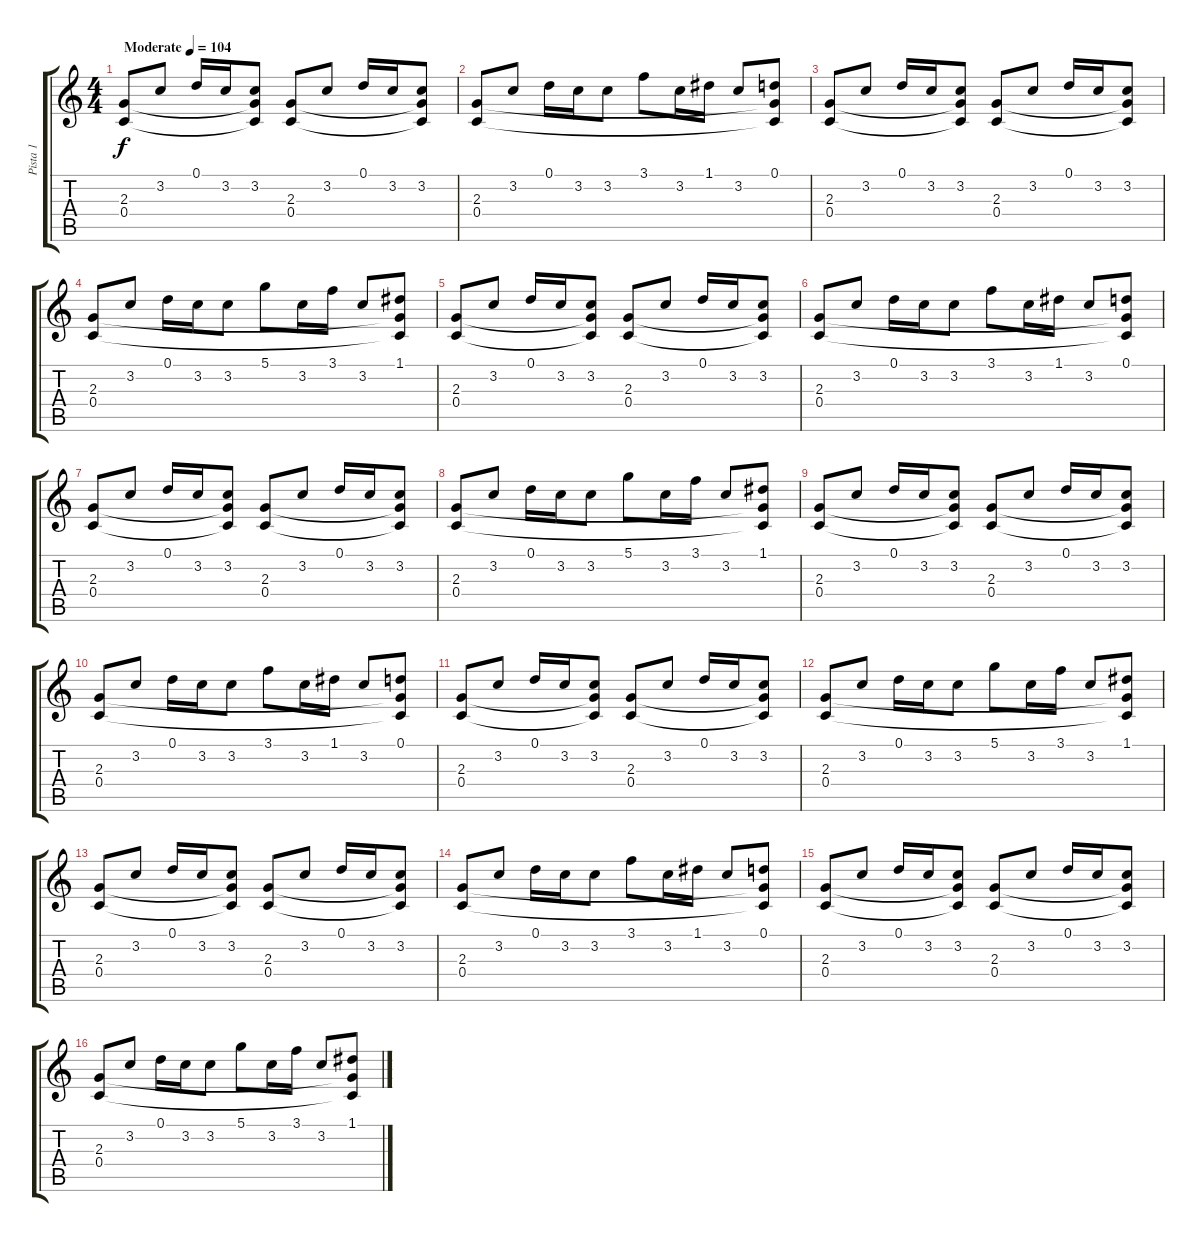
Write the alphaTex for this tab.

\track ("Pista 1" "Pista 1") {instrument electricguitarclean}
\staff {score tabs}
\tuning (D4 A3 F3 C3 G2 D2) {hide}
\ts (4 4)
\tempo (104 "Moderate")
\clef g2
\ks c
(2.3 0.4).8{dy f instrument electricguitarclean} 3.2.8 0.1.16 3.2.16 (3.2 2.3{t} 0.4{t}).8 (2.3 0.4).8 3.2.8 0.1.16 3.2.16 (3.2 2.3{t} 0.4{t}).8 |
(2.3 0.4).8 3.2.8 0.1.16 3.2.16 3.2.8 3.1.8 3.2.16 1.1.16 3.2.8 (0.1 2.3{t} 0.4{t}).8 |
(2.3 0.4).8 3.2.8 0.1.16 3.2.16 (3.2 2.3{t} 0.4{t}).8 (2.3 0.4).8 3.2.8 0.1.16 3.2.16 (3.2 2.3{t} 0.4{t}).8 |
(2.3 0.4).8 3.2.8 0.1.16 3.2.16 3.2.8 5.1.8 3.2.16 3.1.16 3.2.8 (1.1 2.3{t} 0.4{t}).8 |
(2.3 0.4).8 3.2.8 0.1.16 3.2.16 (3.2 2.3{t} 0.4{t}).8 (2.3 0.4).8 3.2.8 0.1.16 3.2.16 (3.2 2.3{t} 0.4{t}).8 |
(2.3 0.4).8 3.2.8 0.1.16 3.2.16 3.2.8 3.1.8 3.2.16 1.1.16 3.2.8 (0.1 2.3{t} 0.4{t}).8 |
(2.3 0.4).8 3.2.8 0.1.16 3.2.16 (3.2 2.3{t} 0.4{t}).8 (2.3 0.4).8 3.2.8 0.1.16 3.2.16 (3.2 2.3{t} 0.4{t}).8 |
(2.3 0.4).8 3.2.8 0.1.16 3.2.16 3.2.8 5.1.8 3.2.16 3.1.16 3.2.8 (1.1 2.3{t} 0.4{t}).8 |
(2.3 0.4).8 3.2.8 0.1.16 3.2.16 (3.2 2.3{t} 0.4{t}).8 (2.3 0.4).8 3.2.8 0.1.16 3.2.16 (3.2 2.3{t} 0.4{t}).8 |
(2.3 0.4).8 3.2.8 0.1.16 3.2.16 3.2.8 3.1.8 3.2.16 1.1.16 3.2.8 (0.1 2.3{t} 0.4{t}).8 |
(2.3 0.4).8 3.2.8 0.1.16 3.2.16 (3.2 2.3{t} 0.4{t}).8 (2.3 0.4).8 3.2.8 0.1.16 3.2.16 (3.2 2.3{t} 0.4{t}).8 |
(2.3 0.4).8 3.2.8 0.1.16 3.2.16 3.2.8 5.1.8 3.2.16 3.1.16 3.2.8 (1.1 2.3{t} 0.4{t}).8 |
(2.3 0.4).8 3.2.8 0.1.16 3.2.16 (3.2 2.3{t} 0.4{t}).8 (2.3 0.4).8 3.2.8 0.1.16 3.2.16 (3.2 2.3{t} 0.4{t}).8 |
(2.3 0.4).8 3.2.8 0.1.16 3.2.16 3.2.8 3.1.8 3.2.16 1.1.16 3.2.8 (0.1 2.3{t} 0.4{t}).8 |
(2.3 0.4).8 3.2.8 0.1.16 3.2.16 (3.2 2.3{t} 0.4{t}).8 (2.3 0.4).8 3.2.8 0.1.16 3.2.16 (3.2 2.3{t} 0.4{t}).8 |
(2.3 0.4).8 3.2.8 0.1.16 3.2.16 3.2.8 5.1.8 3.2.16 3.1.16 3.2.8 (1.1 2.3{t} 0.4{t}).8
